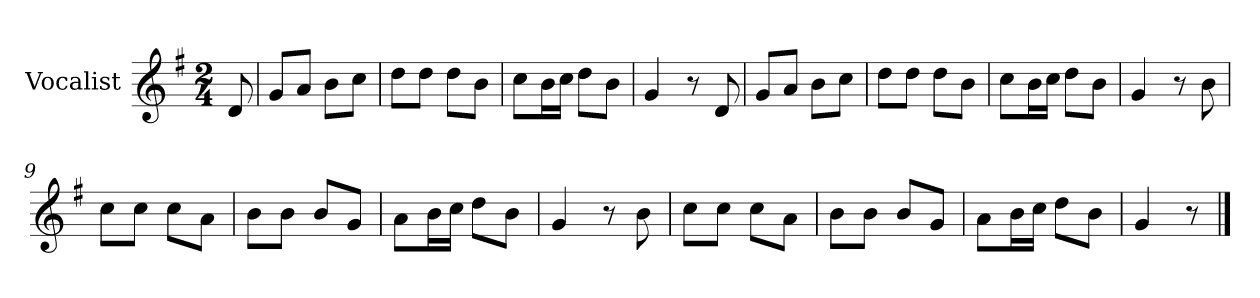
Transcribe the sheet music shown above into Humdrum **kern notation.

**kern
*part1
*staff1
*I"Vocalist
*k[f#]
*G:
*M2/4
=
8d
=1
8gL
8aJ
8bL
8ccJ
=2
8ddL
8ddJ
8ddL
8bJ
=3
8ccL
16bL
16ccJJ
8ddL
8bJ
=4
4g
8r
8d
=5
8gL
8aJ
8bL
8ccJ
=6
8ddL
8ddJ
8ddL
8bJ
=7
8ccL
16bL
16ccJJ
8ddL
8bJ
=8
4g
8r
8b
=9
8ccL
8ccJ
8ccL
8aJ
=10
8bL
8bJ
8bL
8gJ
=11
8aL
16bL
16ccJJ
8ddL
8bJ
=12
4g
8r
8b
=13
8ccL
8ccJ
8ccL
8aJ
=14
8bL
8bJ
8bL
8gJ
=15
8aL
16bL
16ccJJ
8ddL
8bJ
=16
4g
8r
==
*-
